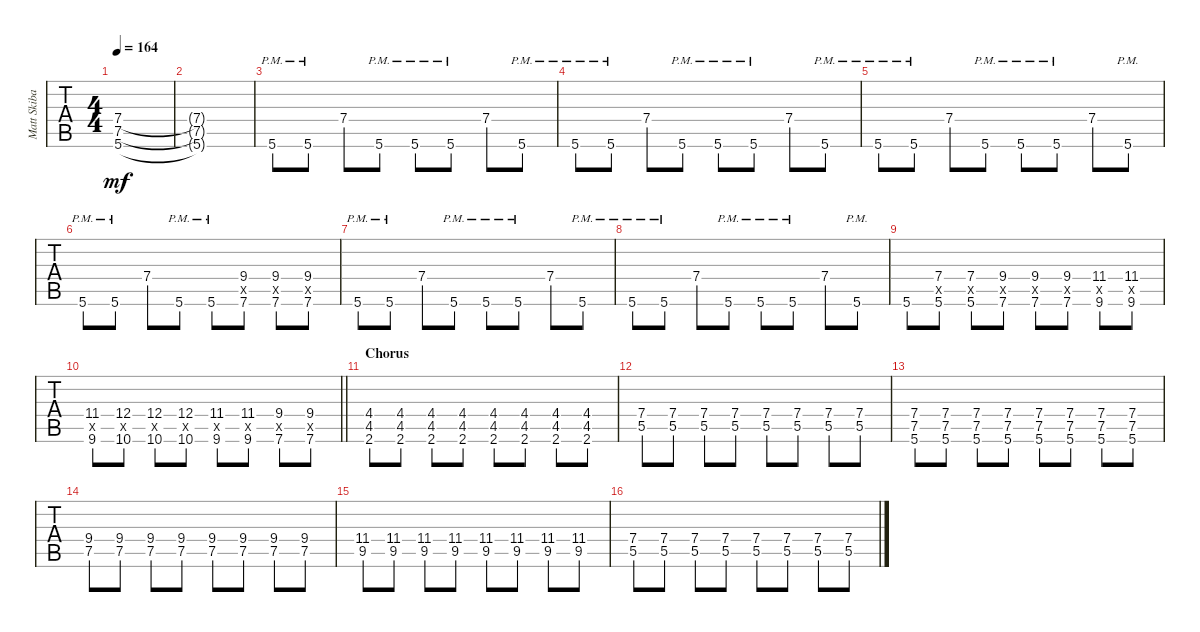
\track ("Matt Skiba - Guitar One" "Matt Skiba") {instrument distortionguitar}
\staff {tabs}
\tuning (E4 B3 G3 D3 A2 E2) {hide}
\ts (4 4)
\tempo 164
\clef g2
\ks c
(7.4{t} 7.5{t} 5.6{t}).1{dy mf} |
(7.4{t} 7.5{t} 5.6{t}).1 |
5.6{pm}.8 5.6{pm}.8 7.4.8 5.6{pm}.8 5.6{pm}.8 5.6{pm}.8 7.4.8 5.6{pm}.8 |
5.6{pm}.8 5.6{pm}.8 7.4.8 5.6{pm}.8 5.6{pm}.8 5.6{pm}.8 7.4.8 5.6{pm}.8 |
5.6{pm}.8 5.6{pm}.8 7.4.8 5.6{pm}.8 5.6{pm}.8 5.6{pm}.8 7.4.8 5.6{pm}.8 |
5.6{pm}.8 5.6{pm}.8 7.4.8 5.6{pm}.8 5.6{pm}.8 (9.4 7.5{x} 7.6).8 (9.4 7.5{x} 7.6).8 (9.4 7.5{x} 7.6).8 |
5.6{pm}.8 5.6{pm}.8 7.4.8 5.6{pm}.8 5.6{pm}.8 5.6{pm}.8 7.4.8 5.6{pm}.8 |
5.6{pm}.8 5.6{pm}.8 7.4.8 5.6{pm}.8 5.6{pm}.8 5.6{pm}.8 7.4.8 5.6{pm}.8 |
5.6.8 (7.4 5.5{x} 5.6).8 (7.4 5.5{x} 5.6).8 (9.4 7.5{x} 7.6).8 (9.4 7.5{x} 7.6).8 (9.4 7.5{x} 7.6).8 (11.4 9.5{x} 9.6).8 (11.4 9.5{x} 9.6).8 |
\barLineRight lightlight
(11.4 9.5{x} 9.6).8 (12.4 10.5{x} 10.6).8 (12.4 10.5{x} 10.6).8 (12.4 10.5{x} 10.6).8 (11.4 9.5{x} 9.6).8 (11.4 9.5{x} 9.6).8 (9.4 7.5{x} 7.6).8 (9.4 7.5{x} 7.6).8 |
\section ("" "Chorus")
(4.4 4.5 2.6).8 (4.4 4.5 2.6).8 (4.4 4.5 2.6).8 (4.4 4.5 2.6).8 (4.4 4.5 2.6).8 (4.4 4.5 2.6).8 (4.4 4.5 2.6).8 (4.4 4.5 2.6).8 |
(7.4 5.5).8 (7.4 5.5).8 (7.4 5.5).8 (7.4 5.5).8 (7.4 5.5).8 (7.4 5.5).8 (7.4 5.5).8 (7.4 5.5).8 |
(7.4 7.5 5.6).8 (7.4 7.5 5.6).8 (7.4 7.5 5.6).8 (7.4 7.5 5.6).8 (7.4 7.5 5.6).8 (7.4 7.5 5.6).8 (7.4 7.5 5.6).8 (7.4 7.5 5.6).8 |
(9.4 7.5).8 (9.4 7.5).8 (9.4 7.5).8 (9.4 7.5).8 (9.4 7.5).8 (9.4 7.5).8 (9.4 7.5).8 (9.4 7.5).8 |
(11.4 9.5).8 (11.4 9.5).8 (11.4 9.5).8 (11.4 9.5).8 (11.4 9.5).8 (11.4 9.5).8 (11.4 9.5).8 (11.4 9.5).8 |
(7.4 5.5).8 (7.4 5.5).8 (7.4 5.5).8 (7.4 5.5).8 (7.4 5.5).8 (7.4 5.5).8 (7.4 5.5).8 (7.4 5.5).8
